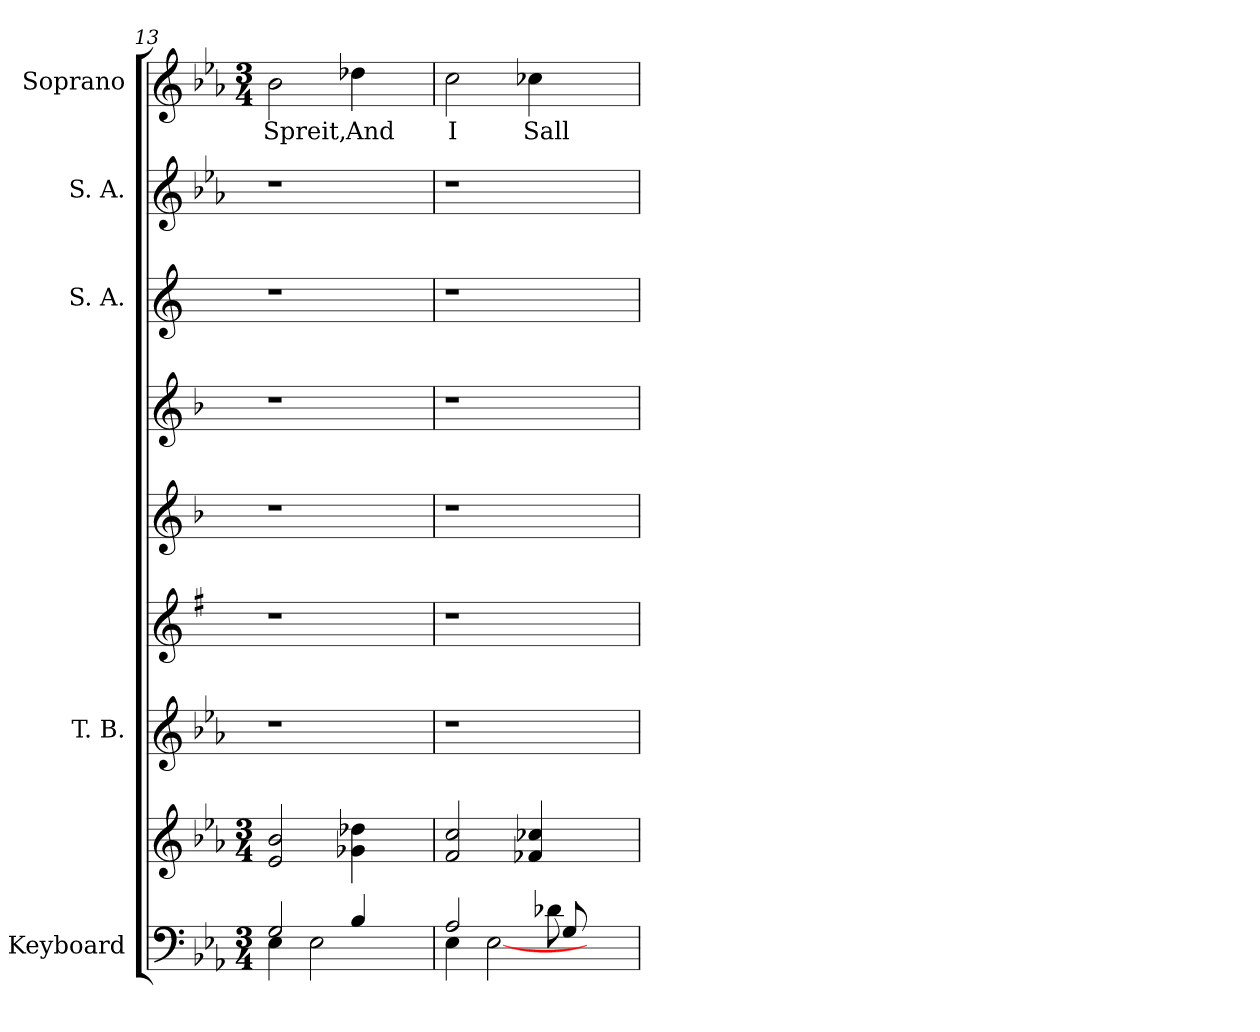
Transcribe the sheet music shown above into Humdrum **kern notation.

**kern	**kern	**kern	**kern	**kern	**kern	**kern	**kern	**kern	**text
*part8	*part8	*part7	*part6	*part5	*part4	*part3	*part2	*part1	*part1
*staff9	*staff8	*staff7	*staff6	*staff5	*staff4	*staff3	*staff2	*staff1	*staff1
*I"Keyboard	*	*I"T. B.	*	*	*	*I"S. A.	*I"S. A.	*I"Soprano	*
*	*	*I'T. B.	*	*	*	*	*I'S. A.	*I'S.	*
*clefF4	*clefG2	*clefG2	*clefG2	*clefG2	*clefG2	*clefG2	*clefG2	*clefG2	*
*	*	*	*ITrd2c4	*ITrd1c2	*ITrd1c2	*ITrd-2c-3	*	*	*
*k[b-e-a-]	*k[b-e-a-]	*k[b-e-a-]	*k[b-e-a-]	*k[b-e-a-]	*k[b-e-a-]	*k[b-e-a-]	*k[b-e-a-]	*k[b-e-a-]	*
*E-:	*E-:	*E-:	*E-:	*E-:	*E-:	*E-:	*E-:	*E-:	*
*M3/4	*M3/4	*	*	*	*	*	*	*M3/4	*
=13	=13	=13	=13	=13	=13	=13	=13	=13	=13
*^	*	*	*	*	*	*	*	*	*
!	!	!	!	!	!	!	!	!	!	!LO:LY:b
2G/	4E-\	2e-/ 2b-/	1r	1r	1r	1r	1r	1r	2b-\	Spreit,
.	2E-\	.	.	.	.	.	.	.	.	.
!	!	!	!	!	!	!	!	!	!	!LO:LY:b
4B-/	.	4g-X\ 4dd-X\	.	.	.	.	.	.	4dd-X\	And
4ryy	4ryy	4ryy	.	.	.	.	.	.	4ryy	.
!!LO:LB:g=z
=14	=14	=14	=14	=14	=14	=14	=14	=14	=14	=14
*^	*^	*^	*	*	*	*	*	*	*	*
!	!	!	!	!	!	!	!	!	!	!	!	!	!LO:LY:b
2A-/	4E-\	2ryy	2ryy	2f/ 2cc/	2ryy	1r	1r	1r	1r	1r	1r	2cc\	I
.	[<2E-\	.	.	.	.	.	.	.	.	.	.	.	.
!	!	!	!	!	!	!	!	!	!	!	!	!	!LO:LY:b
4ryy	.	8ryy	8ryy	32ryy	4f-X/ 4cc-X/	.	.	.	.	.	.	4cc-X\	Sall
.	.	.	.	4ryy	.	.	.	.	.	.	.	.	.
.	.	8G/	8d-X\	.	.	.	.	.	.	.	.	.	.
4ryy	4ryy	4ryy	4ryy	.	4ryy	.	.	.	.	.	.	4ryy	.
.	.	.	.	8..ryy	.	.	.	.	.	.	.	.	.
*v	*v	*v	*v	*	*	*	*	*	*	*	*	*	*
*	*v	*v	*	*	*	*	*	*	*	*
=	=	=	=	=	=	=	=	=	=
*-	*-	*-	*-	*-	*-	*-	*-	*-	*-
